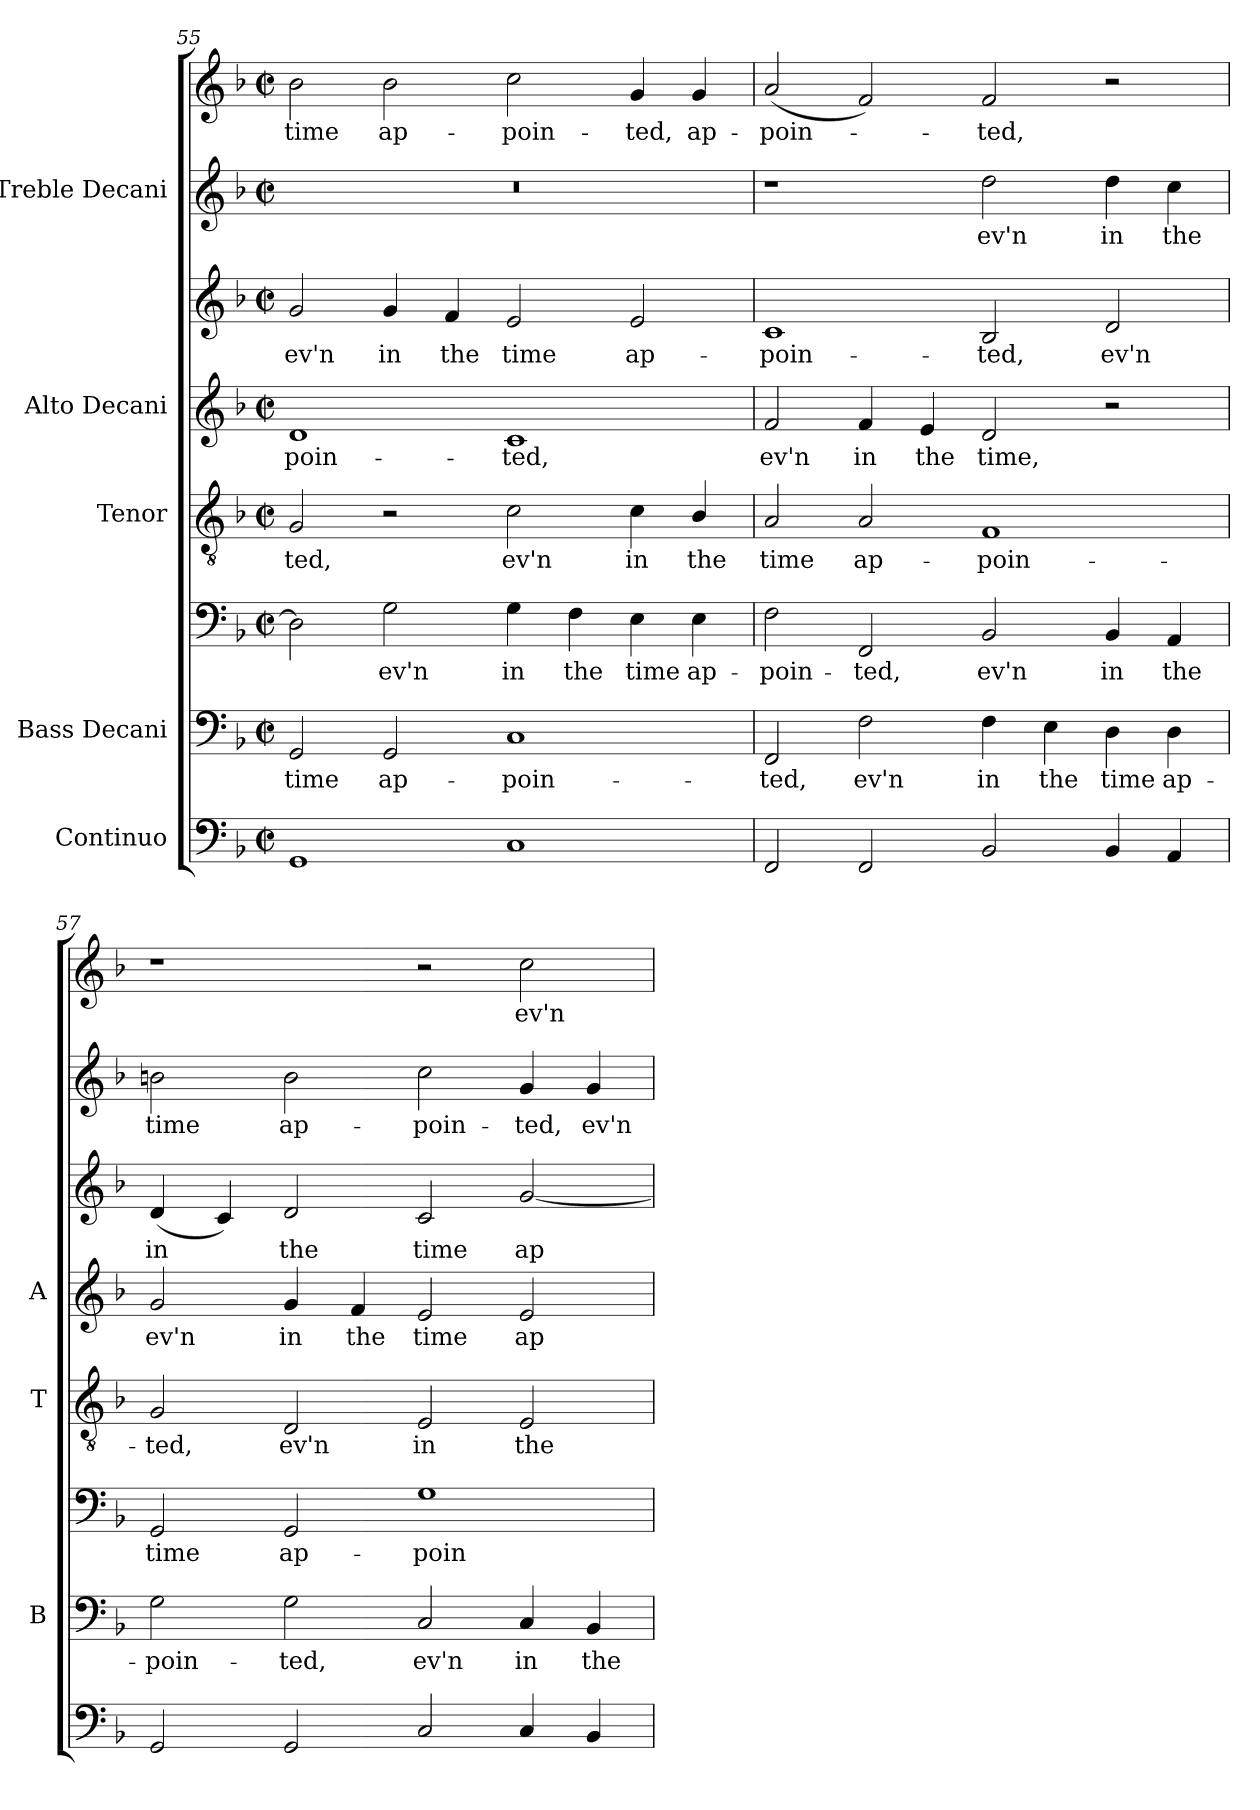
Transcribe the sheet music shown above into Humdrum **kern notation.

**kern	**kern	**text	**kern	**text	**kern	**text	**kern	**text	**kern	**text	**kern	**text	**kern	**text
*part5	*part4	*part4	*part4	*part4	*part3	*part3	*part2	*part2	*part2	*part2	*part1	*part1	*part1	*part1
*staff8	*staff7	*staff7	*staff6	*staff6	*staff5	*staff5	*staff4	*staff4	*staff3	*staff3	*staff2	*staff2	*staff1	*staff1
*I"Continuo	*I"Bass Decani	*	*	*	*I"Tenor	*	*I"Alto Decani	*	*	*	*I"Treble Decani	*	*	*
*	*I'B	*	*	*	*I'T	*	*I'A	*	*	*	*	*	*	*
*clefF4	*clefF4	*	*clefF4	*	*clefGv2	*	*clefG2	*	*clefG2	*	*clefG2	*	*clefG2	*
*k[b-]	*k[b-]	*	*k[b-]	*	*k[b-]	*	*k[b-]	*	*k[b-]	*	*k[b-]	*	*k[b-]	*
*F:	*F:	*	*F:	*	*F:	*	*F:	*	*F:	*	*F:	*	*F:	*
*M4/2	*M4/2	*	*M4/2	*	*M4/2	*	*M4/2	*	*M4/2	*	*M4/2	*	*M4/2	*
*met(c|)	*met(c|)	*	*met(c|)	*	*met(c|)	*	*met(c|)	*	*met(c|)	*	*met(c|)	*	*met(c|)	*
=55	=55	=55	=55	=55	=55	=55	=55	=55	=55	=55	=55	=55	=55	=55
!	!	!LO:LY:b	!	!	!	!LO:LY:b	!	!LO:LY:b	!	!LO:LY:b	!	!	!	!LO:LY:b
1GG	2GG	-time	2D]	.	2G	ted,	1d	-poin-	2g	-ev'n	0r	.	2b-	time
!	!	!LO:LY:b	!	!LO:LY:b	!	!	!	!	!	!LO:LY:b	!	!	!	!LO:LY:b
.	2GG	ap-	2G	ev'n	2r	.	.	.	4g	in	.	.	2b-	ap-
!	!	!	!	!	!	!	!	!	!	!LO:LY:b	!	!	!	!
.	.	.	.	.	.	.	.	.	4f	the	.	.	.	.
!	!	!LO:LY:b	!	!LO:LY:b	!	!LO:LY:b	!	!LO:LY:b	!	!LO:LY:b	!	!	!	!LO:LY:b
1C	1C	-poin-	4G	in	2c	ev'n	1c	-ted,	2e	time	.	.	2cc	-poin-
!	!	!	!	!LO:LY:b	!	!	!	!	!	!	!	!	!	!
.	.	.	4F	the	.	.	.	.	.	.	.	.	.	.
!	!	!	!	!LO:LY:b	!	!LO:LY:b	!	!	!	!LO:LY:b	!	!	!	!LO:LY:b
.	.	.	4E	time	4c	in	.	.	2e	ap-	.	.	4g	-ted,
!	!	!	!	!LO:LY:b	!	!LO:LY:b	!	!	!	!	!	!	!	!LO:LY:b
.	.	.	4E	ap-	4B-/	the	.	.	.	.	.	.	4g	ap-
=56	=56	=56	=56	=56	=56	=56	=56	=56	=56	=56	=56	=56	=56	=56
!	!	!LO:LY:b	!	!LO:LY:b	!	!LO:LY:b	!	!LO:LY:b	!	!LO:LY:b	!	!	!	!LO:LY:b
2FF	2FF	ted,	2F	-poin-	2A	time	2f	ev'n	1c	poin-	1r	.	(<2a	-poin-
!	!	!LO:LY:b	!	!LO:LY:b	!	!LO:LY:b	!	!LO:LY:b	!	!	!	!	!	!
2FF	2F	ev'n	2FF	-ted,	2A	ap-	4f	in	.	.	.	.	2f)	.
!	!	!	!	!	!	!	!	!LO:LY:b	!	!	!	!	!	!
.	.	.	.	.	.	.	4e	the	.	.	.	.	.	.
!	!	!LO:LY:b	!	!LO:LY:b	!	!LO:LY:b	!	!LO:LY:b	!	!LO:LY:b	!	!LO:LY:b	!	!LO:LY:b
2BB-	4F	in	2BB-	ev'n	1F	-poin-	2d	time,	2B-	-ted,	2dd	ev'n	2f	ted,
!	!	!LO:LY:b	!	!	!	!	!	!	!	!	!	!	!	!
.	4E	the	.	.	.	.	.	.	.	.	.	.	.	.
!	!	!LO:LY:b	!	!LO:LY:b	!	!	!	!	!	!LO:LY:b	!	!LO:LY:b	!	!
4BB-	4D	time	4BB-	in	.	.	2r	.	2d	ev'n	4dd	in	2r	.
!	!	!LO:LY:b	!	!LO:LY:b	!	!	!	!	!	!	!	!LO:LY:b	!	!
4AA	4D	ap-	4AA	the	.	.	.	.	.	.	4cc	the	.	.
=57	=57	=57	=57	=57	=57	=57	=57	=57	=57	=57	=57	=57	=57	=57
!	!	!LO:LY:b	!	!LO:LY:b	!	!LO:LY:b	!	!LO:LY:b	!	!LO:LY:b	!	!LO:LY:b	!	!
2GG	2G	-poin-	2GG	-time	2G	-ted,	2g	ev'n	(<4d	in	2bn	time	1r	.
.	.	.	.	.	.	.	.	.	4c)	.	.	.	.	.
!	!	!LO:LY:b	!	!LO:LY:b	!	!LO:LY:b	!	!LO:LY:b	!	!LO:LY:b	!	!LO:LY:b	!	!
2GG	2G	-ted,	2GG	ap-	2D	ev'n	4g	in	2d	the	2b	ap-	.	.
!	!	!	!	!	!	!	!	!LO:LY:b	!	!	!	!	!	!
.	.	.	.	.	.	.	4f	the	.	.	.	.	.	.
!	!	!LO:LY:b	!	!LO:LY:b	!	!LO:LY:b	!	!LO:LY:b	!	!LO:LY:b	!	!LO:LY:b	!	!
2C	2C	ev'n	1G	-poin-	2E	in	2e	time	2c	time	2cc	-poin-	2r	.
!	!	!LO:LY:b	!	!	!	!LO:LY:b	!	!LO:LY:b	!	!LO:LY:b	!	!LO:LY:b	!	!LO:LY:b
4C	4C	in	.	.	2E	the	2e	ap-	[2g	ap-	4g	-ted,	2cc	ev'n
!	!	!LO:LY:b	!	!	!	!	!	!	!	!	!	!LO:LY:b	!	!
4BB-	4BB-	the	.	.	.	.	.	.	.	.	4g	ev'n	.	.
=	=	=	=	=	=	=	=	=	=	=	=	=	=	=
*-	*-	*-	*-	*-	*-	*-	*-	*-	*-	*-	*-	*-	*-	*-
